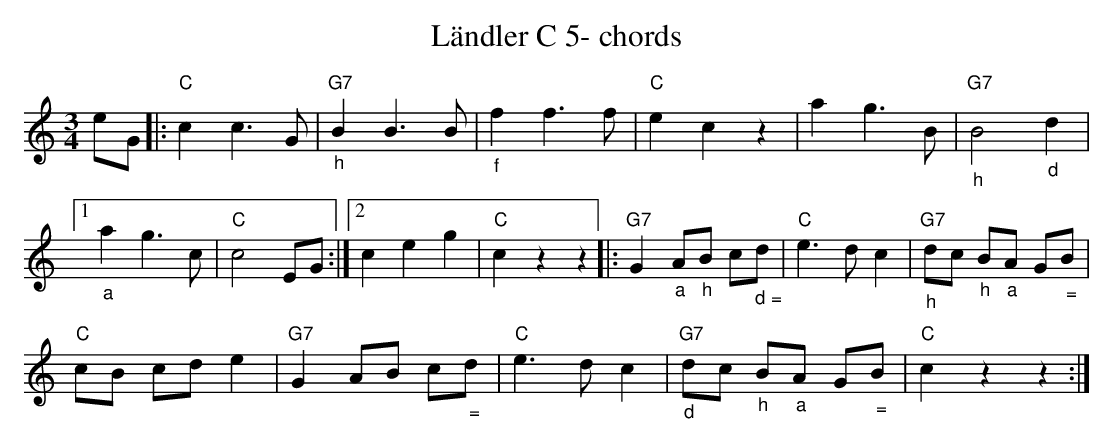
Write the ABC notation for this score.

X:1
T:L\"andler C 5- chords
M:3/4
L:1/8
K:Cmaj%%MIDI gchordon
eG |: "C"c2c3G | "G7""_h"B2B3B | "_f"f2f3f | "C"e2c2z2 | a2g3B | "G7""_h"B4"_d"d2 |1
"_a"a2g3c | "C"c4EG :|2 c2e2g2 | "C"c2z2z2 |: "G7"G2"_a"A"_h"B c"_ d ="d | "C"e3dc2 | "G7""_h"dc "_h"B"_a"A G"_ ="B |
"C"cB cde2 | "G7"G2AB c"_ ="d | "C"e3dc2 | "G7""_d"dc "_h"B"_a"A G"_ ="B | "C"c2z2z2 :|
